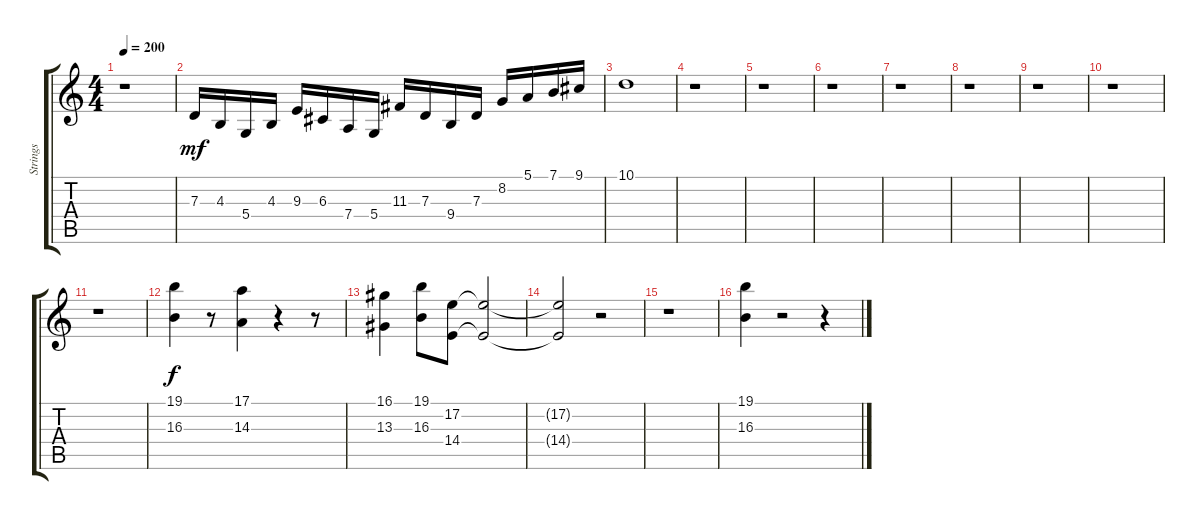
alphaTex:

\track ("Strings" "Strings") {instrument stringensemble1}
\staff {score tabs}
\tuning (E4 B3 G3 D3 A2 E2) {hide}
\ts (4 4)
\tempo 200
\clef g2
\ks c
r.1{dy f} |
7.3.16{dy mf volume 16 instrument harpsichord} 4.3.16 5.4.16 4.3.16 9.3.16 6.3.16 7.4.16 5.4.16 11.3.16 7.3.16 9.4.16 7.3.16 8.2.16 5.1.16 7.1.16 9.1.16 |
\section ("" "")
10.1.1 |
r.1 |
r.1 |
r.1 |
r.1 |
r.1 |
r.1 |
r.1 |
\section ("" "")
r.1 |
(19.1 16.3).4{dy f volume 10 instrument synthbrass1} r.8 (17.1 14.3).4 r.4 r.8 |
(16.1 13.3).4 (19.1 16.3).8 (17.2 14.4).8 (17.2{t} 14.4{t}).2 |
(17.2{t} 14.4{t}).2 r.2 |
r.1 |
(19.1 16.3).4 r.2 r.4
